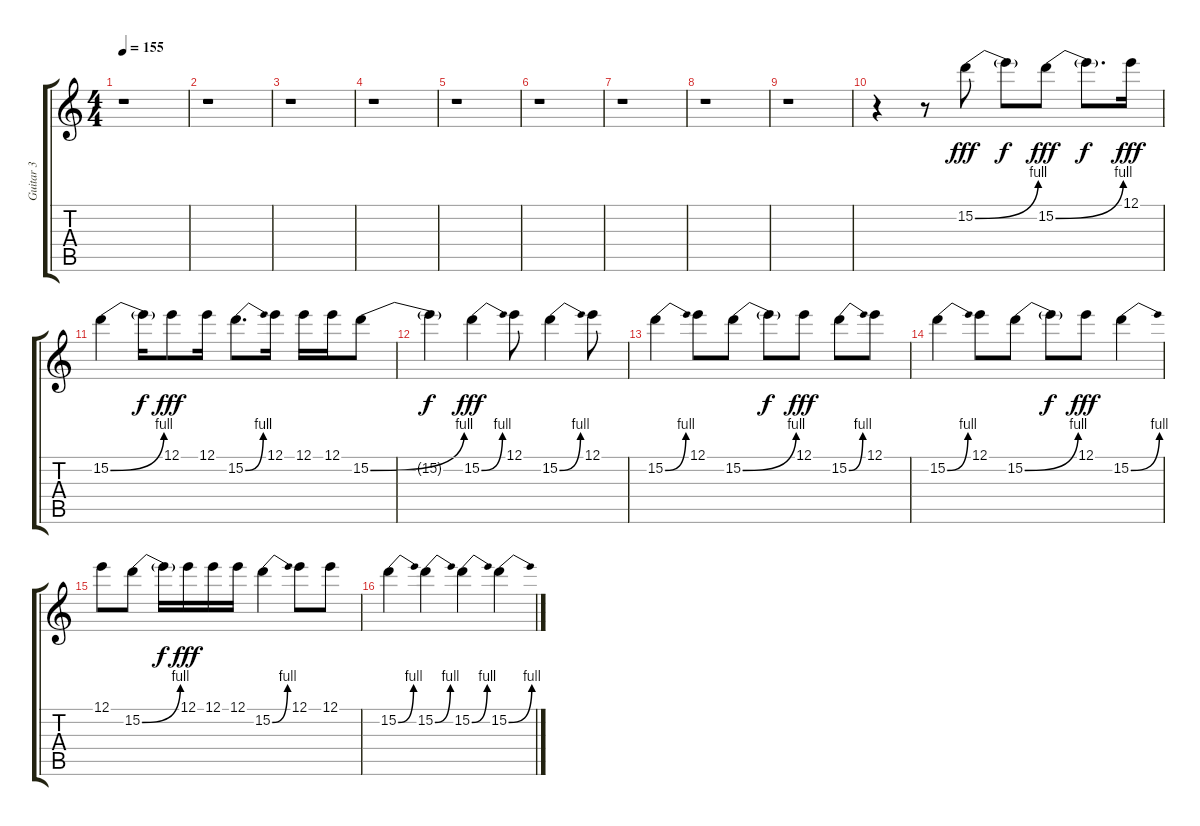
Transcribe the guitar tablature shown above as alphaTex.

\track ("Guitar 3" "Guitar 3") {instrument distortionguitar}
\staff {score tabs}
\tuning (E4 B3 G3 D3 A2 E2) {hide}
\ts (4 4)
\tempo 155
\clef g2
\ks c
r.1{dy fff} |
r.1 |
r.1 |
r.1 |
r.1 |
r.1 |
r.1 |
r.1 |
r.1 |
r.4 r.8 15.2{be (bend 0 0 60 4)}.8 15.2{t}.8{dy f} 15.2{be (bend 0 0 60 4)}.8{dy fff} 15.2{t}.8{d dy f} 12.1.16{dy fff} |
15.2{be (bend 0 0 60 4)}.4 15.2{t}.16{dy f} 12.1.8{dy fff} 12.1.16 15.2{be (bend 0 0 60 4)}.8{d} 12.1.16 12.1.16 12.1.16 15.2{be (bend 0 0 60 4)}.8 |
15.2{t}.4{dy f} 15.2{be (bend 0 0 60 4)}.4{dy fff} 12.1.8 15.2{be (bend 0 0 60 4)}.4 12.1.8 |
15.2{be (bend 0 0 60 4)}.4 12.1.8 15.2{be (bend 0 0 60 4)}.8 15.2{t}.8{dy f} 12.1.8{dy fff} 15.2{be (bend 0 0 60 4)}.8 12.1.8 |
15.2{be (bend 0 0 60 4)}.4 12.1.8 15.2{be (bend 0 0 60 4)}.8 15.2{t}.8{dy f} 12.1.8{dy fff} 15.2{be (bend 0 0 60 4)}.4 |
12.1.8 15.2{be (bend 0 0 60 4)}.8 15.2{t}.16{dy f} 12.1.16{dy fff} 12.1.16 12.1.16 15.2{be (bend 0 0 60 4)}.4 12.1.8 12.1.8 |
15.2{be (bend 0 0 60 4)}.4 15.2{be (bend 0 0 60 4)}.4 15.2{be (bend 0 0 60 4)}.4 15.2{be (bend 0 0 60 4)}.4
